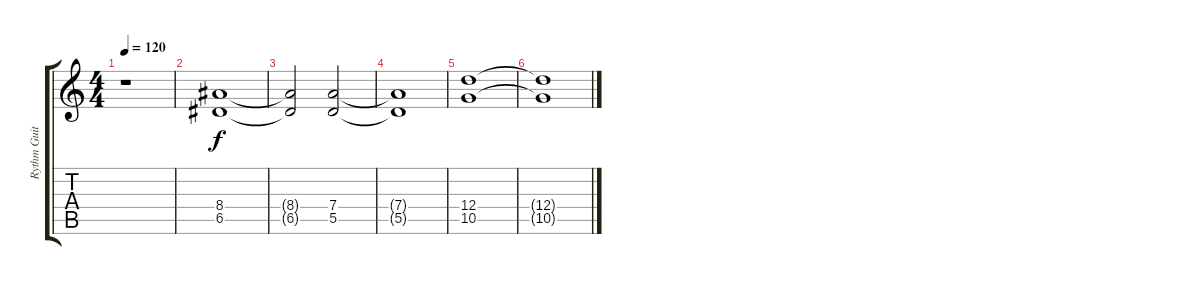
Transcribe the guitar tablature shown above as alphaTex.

\track ("Rythm Guitar" "Rythm Guit") {instrument distortionguitar}
\staff {score tabs}
\tuning (E4 B3 G3 D3 A2 E2) {hide}
\ts (4 4)
\tempo 120
\clef g2
\ks c
r.1{dy f} |
(8.4 6.5).1 |
(8.4{t} 6.5{t}).2 (7.4 5.5).2 |
(7.4{t} 5.5{t}).1 |
(12.4 10.5).1 |
(12.4{t} 10.5{t}).1
